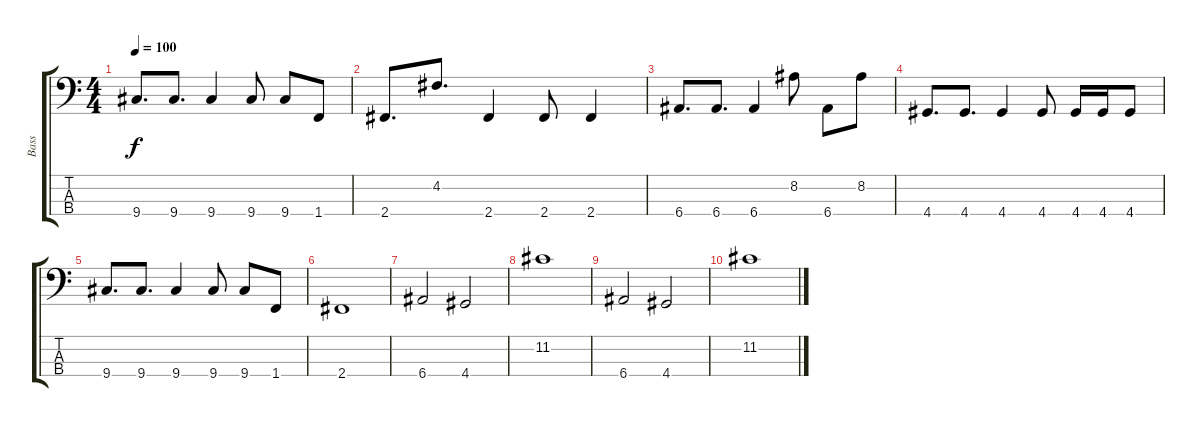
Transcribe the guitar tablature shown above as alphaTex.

\track ("Bass" "Bass") {instrument electricbassfinger}
\staff {score tabs}
\tuning (G2 D2 A1 E1) {hide}
\ts (4 4)
\tempo 100
\clef f4
\ks c
9.4.8{d dy f} 9.4.8{d} 9.4.4 9.4.8 9.4.8 1.4.8 |
2.4.8{d} 4.2.8{d} 2.4.4 2.4.8 2.4.4 |
6.4.8{d} 6.4.8{d} 6.4.4 8.2.8 6.4.8 8.2.8 |
4.4.8{d} 4.4.8{d} 4.4.4 4.4.8 4.4.16 4.4.16 4.4.8 |
9.4.8{d} 9.4.8{d} 9.4.4 9.4.8 9.4.8 1.4.8 |
2.4.1 |
6.4.2 4.4.2 |
11.2.1 |
6.4.2 4.4.2 |
11.2.1
